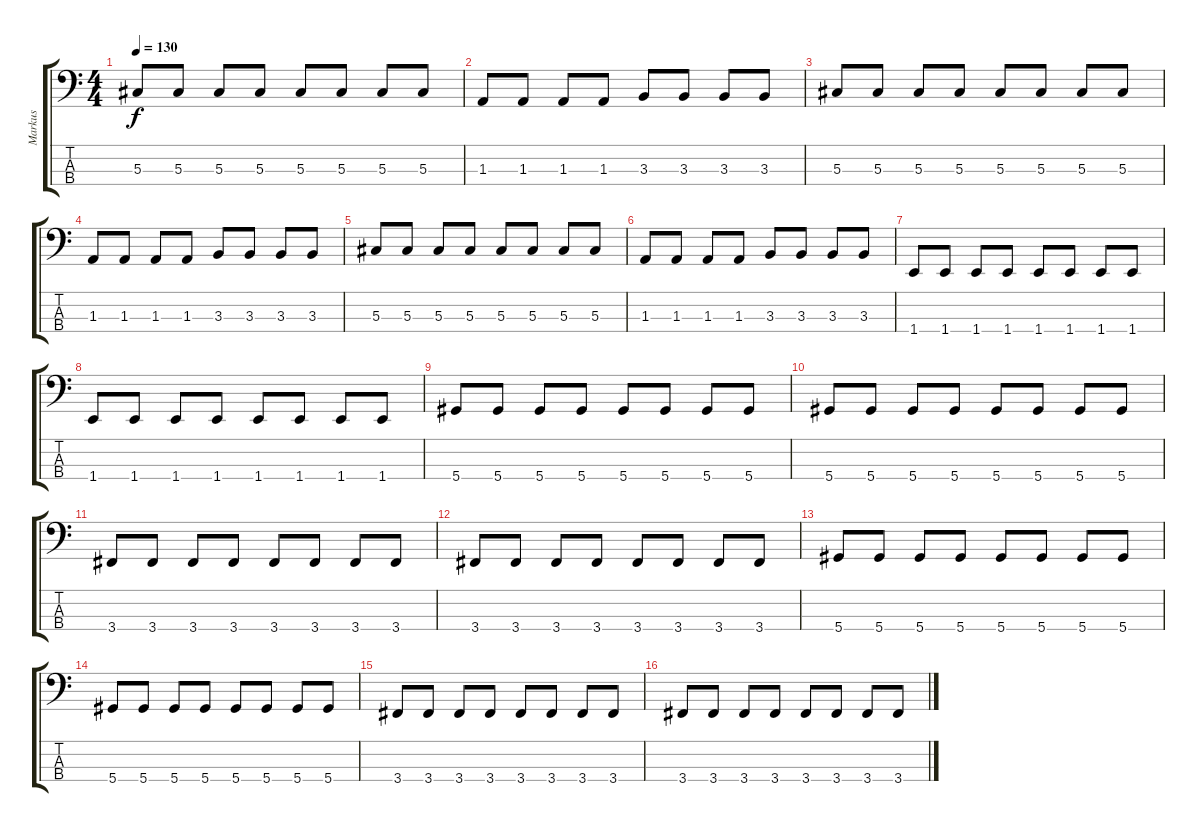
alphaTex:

\track ("Markus" "Markus") {instrument electricbassfinger}
\staff {score tabs}
\tuning (Gb2 Db2 Ab1 Eb1) {hide}
\ts (4 4)
\tempo 130
\clef f4
\ks c
5.3.8{dy f} 5.3.8 5.3.8 5.3.8 5.3.8 5.3.8 5.3.8 5.3.8 |
1.3.8 1.3.8 1.3.8 1.3.8 3.3.8 3.3.8 3.3.8 3.3.8 |
5.3.8 5.3.8 5.3.8 5.3.8 5.3.8 5.3.8 5.3.8 5.3.8 |
1.3.8 1.3.8 1.3.8 1.3.8 3.3.8 3.3.8 3.3.8 3.3.8 |
5.3.8 5.3.8 5.3.8 5.3.8 5.3.8 5.3.8 5.3.8 5.3.8 |
1.3.8 1.3.8 1.3.8 1.3.8 3.3.8 3.3.8 3.3.8 3.3.8 |
1.4.8 1.4.8 1.4.8 1.4.8 1.4.8 1.4.8 1.4.8 1.4.8 |
1.4.8 1.4.8 1.4.8 1.4.8 1.4.8 1.4.8 1.4.8 1.4.8 |
5.4.8 5.4.8 5.4.8 5.4.8 5.4.8 5.4.8 5.4.8 5.4.8 |
5.4.8 5.4.8 5.4.8 5.4.8 5.4.8 5.4.8 5.4.8 5.4.8 |
3.4.8 3.4.8 3.4.8 3.4.8 3.4.8 3.4.8 3.4.8 3.4.8 |
3.4.8 3.4.8 3.4.8 3.4.8 3.4.8 3.4.8 3.4.8 3.4.8 |
5.4.8 5.4.8 5.4.8 5.4.8 5.4.8 5.4.8 5.4.8 5.4.8 |
5.4.8 5.4.8 5.4.8 5.4.8 5.4.8 5.4.8 5.4.8 5.4.8 |
3.4.8 3.4.8 3.4.8 3.4.8 3.4.8 3.4.8 3.4.8 3.4.8 |
3.4.8 3.4.8 3.4.8 3.4.8 3.4.8 3.4.8 3.4.8 3.4.8
